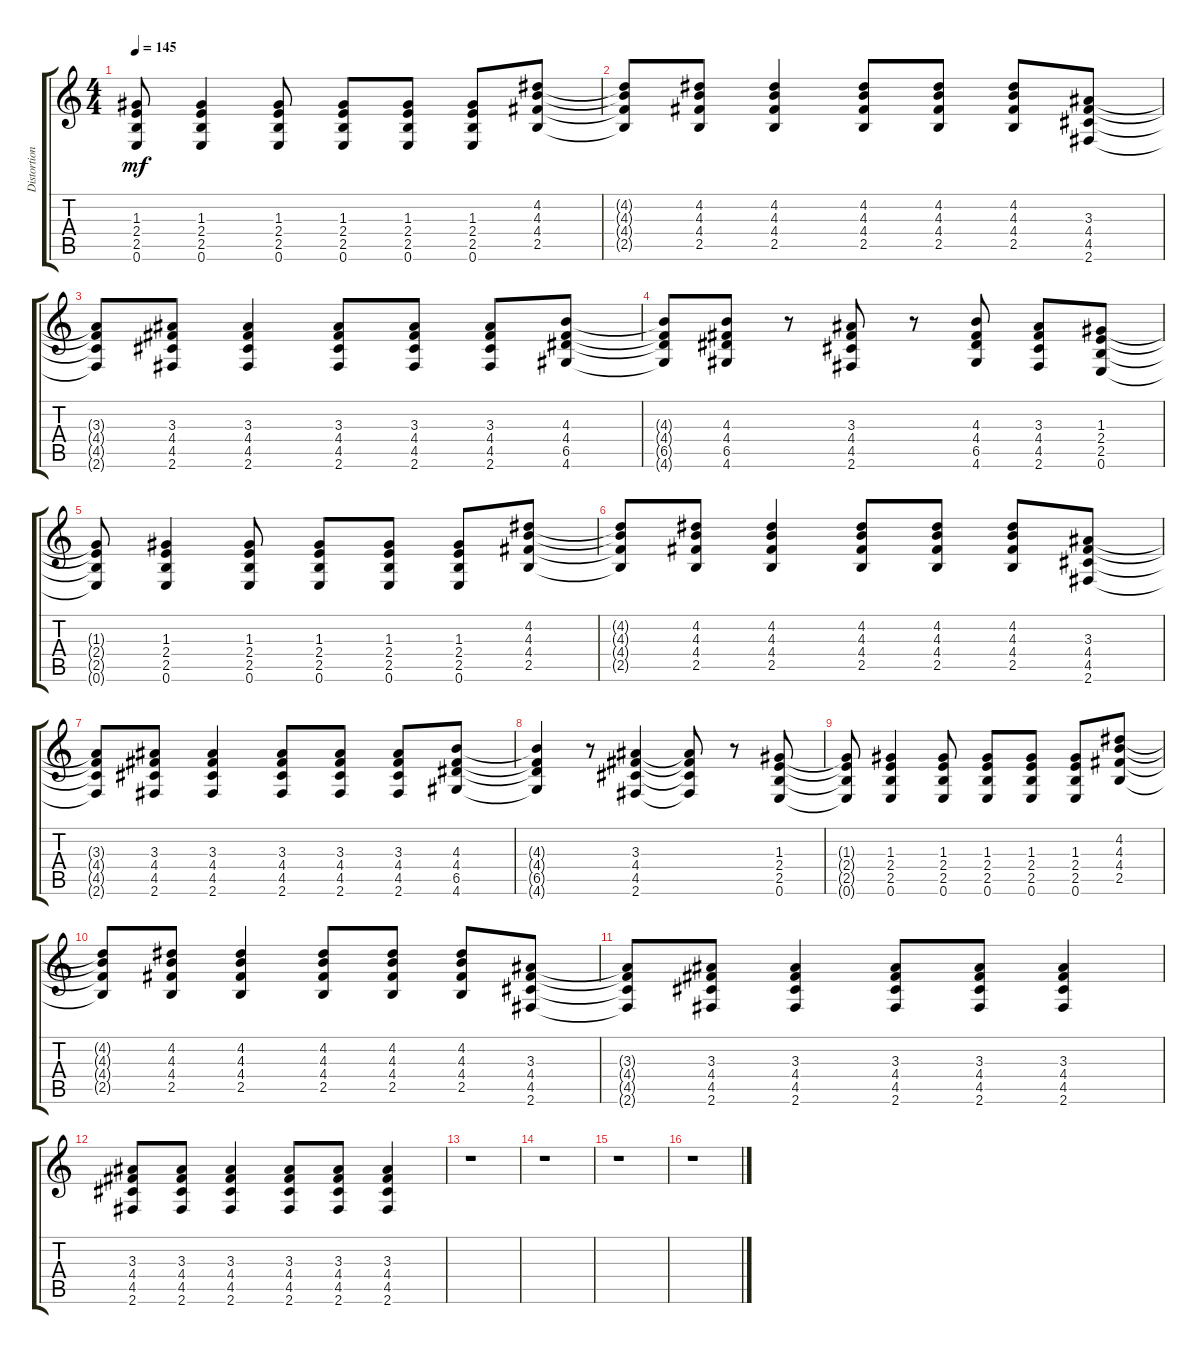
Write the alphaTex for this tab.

\track ("Distortion Overdub 1" "Distortion") {instrument overdrivenguitar}
\staff {score tabs}
\tuning (E4 B3 G3 D3 A2 E2) {hide}
\ts (4 4)
\tempo 145
\clef g2
\ks c
(1.3{t} 2.4{t} 2.5{t} 0.6{t}).8{dy mf} (1.3 2.4 2.5 0.6).4 (1.3 2.4 2.5 0.6).8 (1.3 2.4 2.5 0.6).8 (1.3 2.4 2.5 0.6).8 (1.3 2.4 2.5 0.6).8 (4.2 4.3 4.4 2.5).8 |
(4.2{t} 4.3{t} 4.4{t} 2.5{t}).8 (4.2 4.3 4.4 2.5).8 (4.2 4.3 4.4 2.5).4 (4.2 4.3 4.4 2.5).8 (4.2 4.3 4.4 2.5).8 (4.2 4.3 4.4 2.5).8 (3.3 4.4 4.5 2.6).8 |
(3.3{t} 4.4{t} 4.5{t} 2.6{t}).8 (3.3 4.4 4.5 2.6).8 (3.3 4.4 4.5 2.6).4 (3.3 4.4 4.5 2.6).8 (3.3 4.4 4.5 2.6).8 (3.3 4.4 4.5 2.6).8 (4.3 4.4 6.5 4.6).8 |
(4.3{t} 4.4{t} 6.5{t} 4.6{t}).8 (4.3 4.4 6.5 4.6).8 r.8 (3.3 4.4 4.5 2.6).8 r.8 (4.3 4.4 6.5 4.6).8 (3.3 4.4 4.5 2.6).8 (1.3 2.4 2.5 0.6).8 |
(1.3{t} 2.4{t} 2.5{t} 0.6{t}).8 (1.3 2.4 2.5 0.6).4 (1.3 2.4 2.5 0.6).8 (1.3 2.4 2.5 0.6).8 (1.3 2.4 2.5 0.6).8 (1.3 2.4 2.5 0.6).8 (4.2 4.3 4.4 2.5).8 |
(4.2{t} 4.3{t} 4.4{t} 2.5{t}).8 (4.2 4.3 4.4 2.5).8 (4.2 4.3 4.4 2.5).4 (4.2 4.3 4.4 2.5).8 (4.2 4.3 4.4 2.5).8 (4.2 4.3 4.4 2.5).8 (3.3 4.4 4.5 2.6).8 |
(3.3{t} 4.4{t} 4.5{t} 2.6{t}).8 (3.3 4.4 4.5 2.6).8 (3.3 4.4 4.5 2.6).4 (3.3 4.4 4.5 2.6).8 (3.3 4.4 4.5 2.6).8 (3.3 4.4 4.5 2.6).8 (4.3 4.4 6.5 4.6).8 |
(4.3{t} 4.4{t} 6.5{t} 4.6{t}).4 r.8 (3.3 4.4 4.5 2.6).4 (3.3{t} 4.4{t} 4.5{t} 2.6{t}).8 r.8 (1.3 2.4 2.5 0.6).8 |
(1.3{t} 2.4{t} 2.5{t} 0.6{t}).8 (1.3 2.4 2.5 0.6).4 (1.3 2.4 2.5 0.6).8 (1.3 2.4 2.5 0.6).8 (1.3 2.4 2.5 0.6).8 (1.3 2.4 2.5 0.6).8 (4.2 4.3 4.4 2.5).8 |
(4.2{t} 4.3{t} 4.4{t} 2.5{t}).8 (4.2 4.3 4.4 2.5).8 (4.2 4.3 4.4 2.5).4 (4.2 4.3 4.4 2.5).8 (4.2 4.3 4.4 2.5).8 (4.2 4.3 4.4 2.5).8 (3.3 4.4 4.5 2.6).8 |
(3.3{t} 4.4{t} 4.5{t} 2.6{t}).8 (3.3 4.4 4.5 2.6).8 (3.3 4.4 4.5 2.6).4 (3.3 4.4 4.5 2.6).8 (3.3 4.4 4.5 2.6).8 (3.3 4.4 4.5 2.6).4 |
(3.3 4.4 4.5 2.6).8 (3.3 4.4 4.5 2.6).8 (3.3 4.4 4.5 2.6).4 (3.3 4.4 4.5 2.6).8 (3.3 4.4 4.5 2.6).8 (3.3 4.4 4.5 2.6).4 |
r.1 |
r.1 |
r.1 |
r.1
